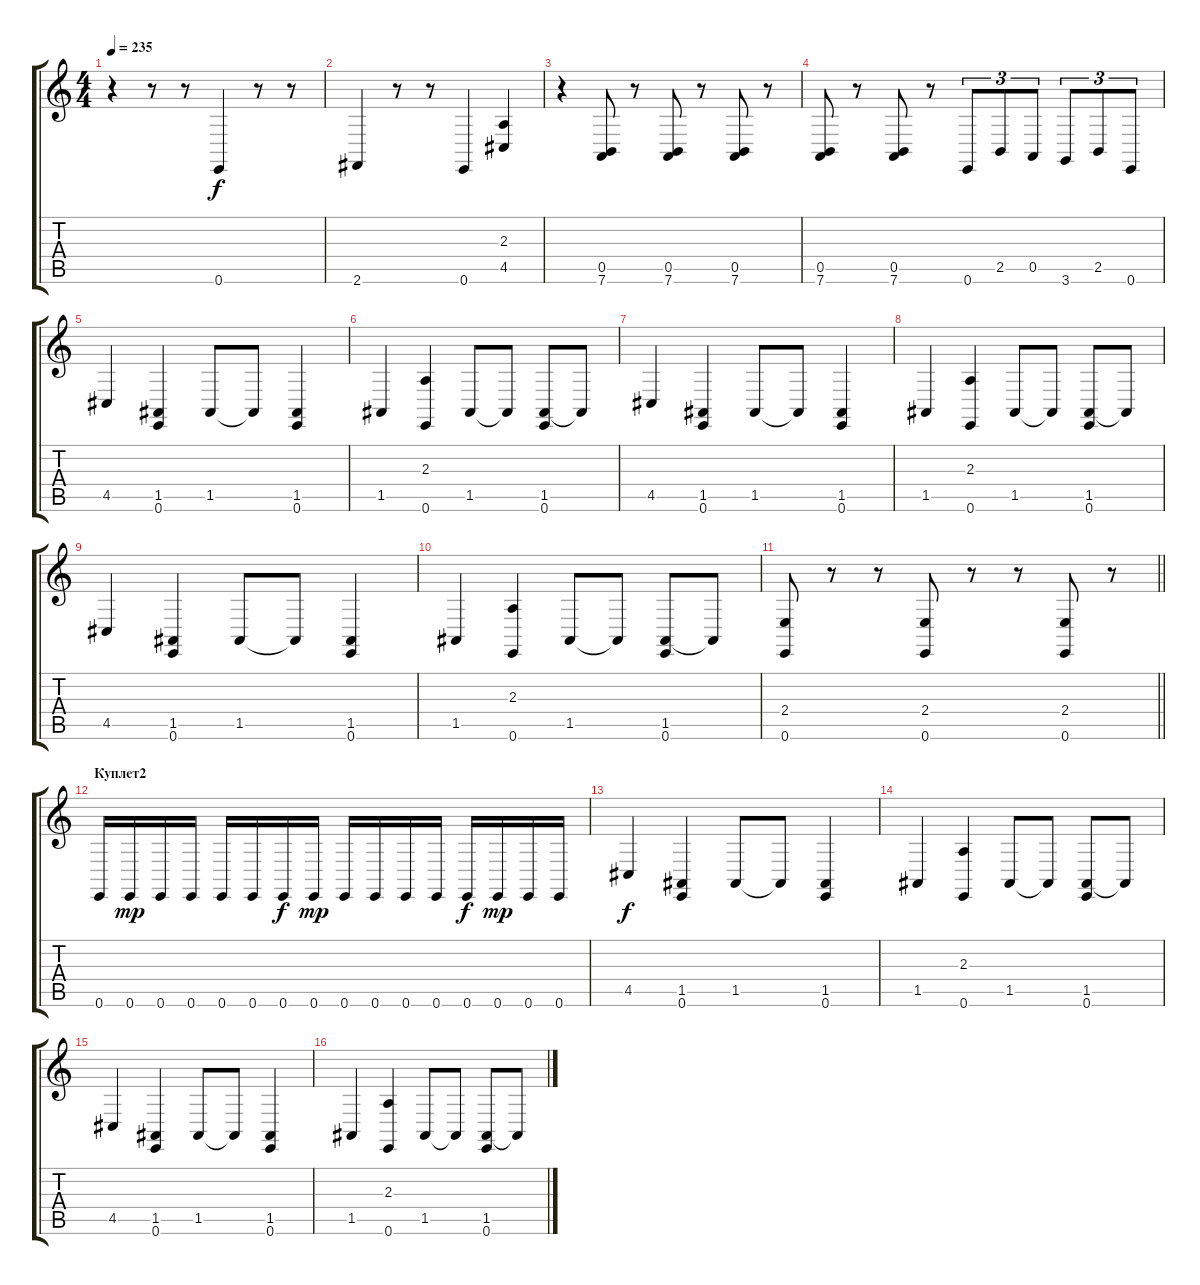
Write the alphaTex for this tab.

\track "" {instrument acousticgrandpiano}
\staff {score tabs}
\tuning (E4 B3 G3 D3 A2 E2) {hide}
\ts (4 4)
\tempo 235
\clef g2
\ks c
r.4{dy f} r.8 r.8 0.6.4 r.8 r.8 |
2.6.4 r.8 r.8 0.6.4 (2.3 4.5).4 |
r.4 (0.5 7.6).8 r.8 (0.5 7.6).8 r.8 (0.5 7.6).8 r.8 |
(0.5 7.6).8 r.8 (0.5 7.6).8 r.8 0.6.8{tu (3 2)} 2.5.8{tu (3 2)} 0.5.8{tu (3 2)} 3.6.8{tu (3 2)} 2.5.8{tu (3 2)} 0.6.8{tu (3 2)} |
4.5.4 (1.5 0.6).4 1.5.8 1.5{t}.8 (1.5 0.6).4 |
1.5.4 (2.3 0.6).4 1.5.8 1.5{t}.8 (1.5 0.6).8 1.5{t}.8 |
4.5.4 (1.5 0.6).4 1.5.8 1.5{t}.8 (1.5 0.6).4 |
1.5.4 (2.3 0.6).4 1.5.8 1.5{t}.8 (1.5 0.6).8 1.5{t}.8 |
4.5.4 (1.5 0.6).4 1.5.8 1.5{t}.8 (1.5 0.6).4 |
1.5.4 (2.3 0.6).4 1.5.8 1.5{t}.8 (1.5 0.6).8 1.5{t}.8 |
\barLineRight lightlight
(2.4 0.6).8 r.8 r.8 (2.4 0.6).8 r.8 r.8 (2.4 0.6).8 r.8 |
\section ("" "Куплет2")
0.6.16 0.6.16{dy mp} 0.6.16 0.6.16 0.6.16 0.6.16 0.6.16{dy f} 0.6.16{dy mp} 0.6.16 0.6.16 0.6.16 0.6.16 0.6.16{dy f} 0.6.16{dy mp} 0.6.16 0.6.16 |
4.5.4{dy f} (1.5 0.6).4 1.5.8 1.5{t}.8 (1.5 0.6).4 |
1.5.4 (2.3 0.6).4 1.5.8 1.5{t}.8 (1.5 0.6).8 1.5{t}.8 |
4.5.4 (1.5 0.6).4 1.5.8 1.5{t}.8 (1.5 0.6).4 |
1.5.4 (2.3 0.6).4 1.5.8 1.5{t}.8 (1.5 0.6).8 1.5{t}.8
